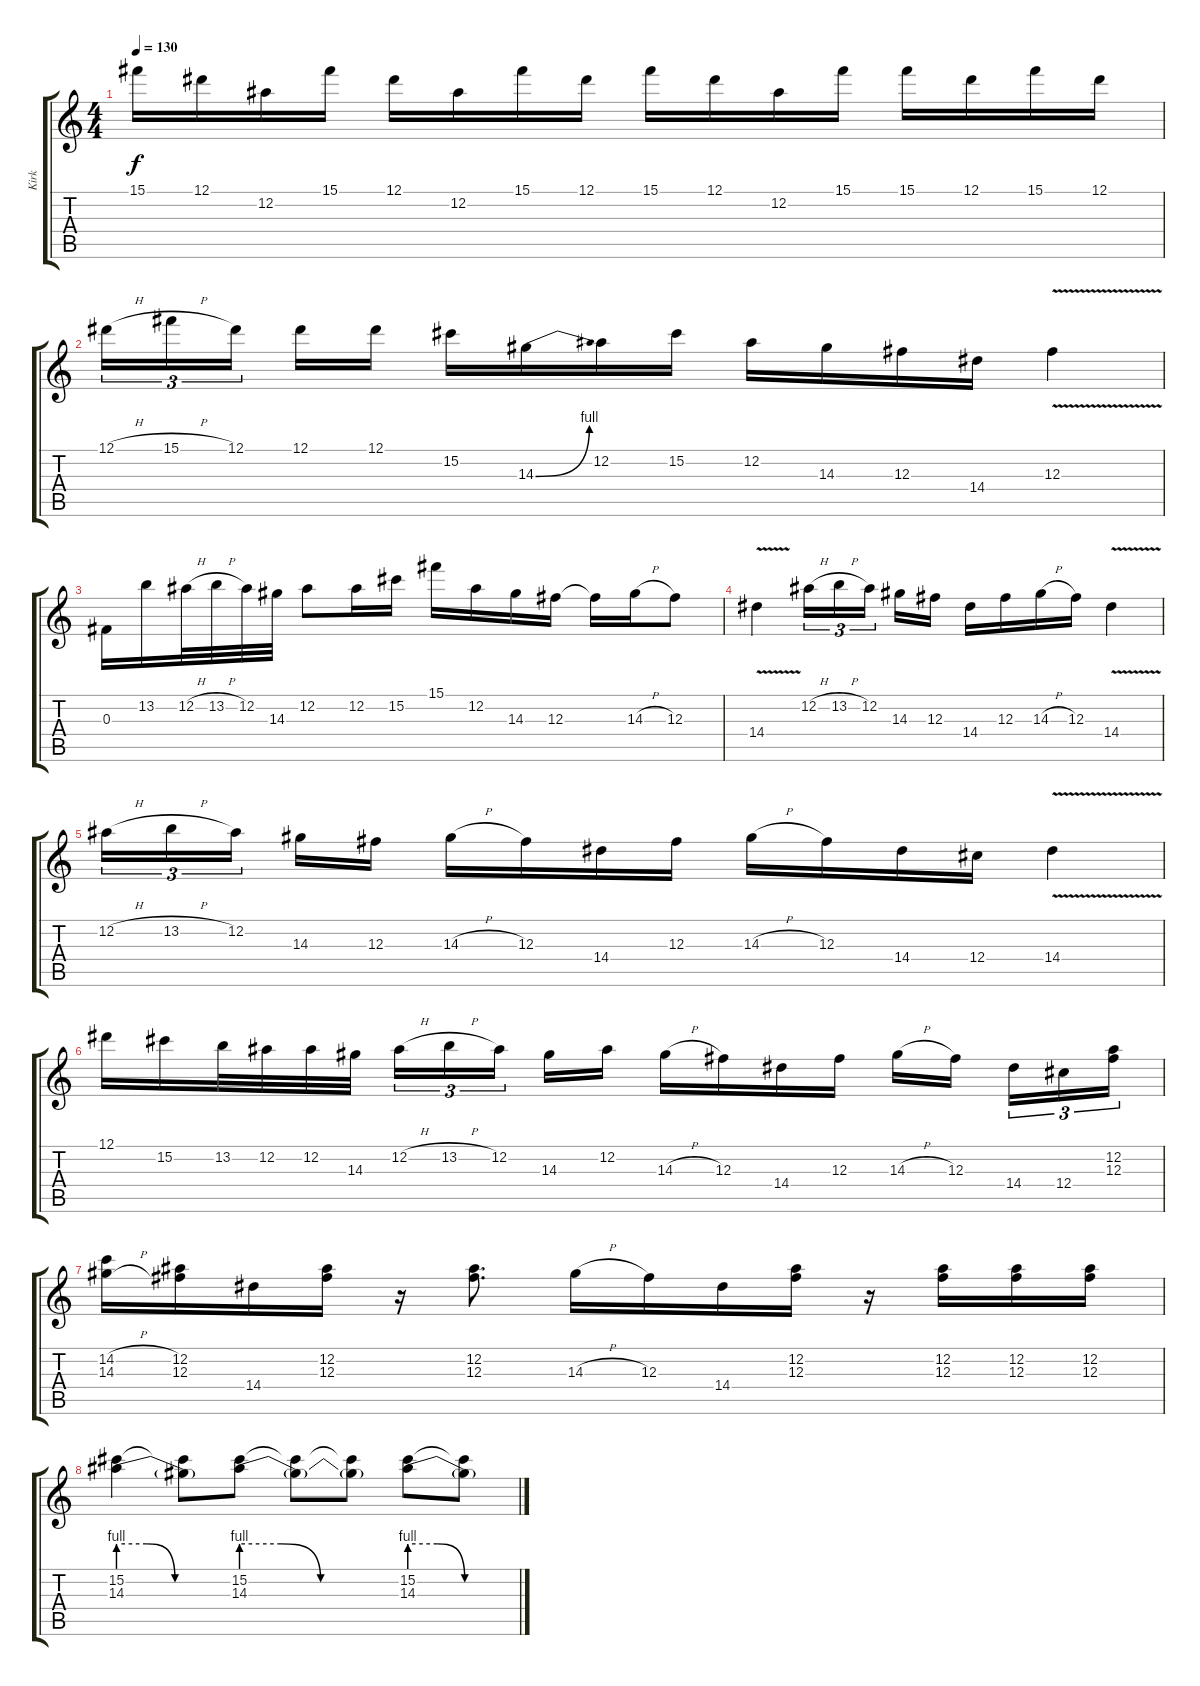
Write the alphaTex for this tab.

\track ("Kirk" "Kirk") {instrument electricguitarclean}
\staff {score tabs}
\tuning (Eb4 Bb3 Gb3 Db3 Ab2 Eb2) {hide}
\ts (4 4)
\tempo 130
\clef g2
\ks c
15.1.16{dy f} 12.1.16 12.2.16 15.1.16 12.1.16 12.2.16 15.1.16 12.1.16 15.1.16 12.1.16 12.2.16 15.1.16 15.1.16 12.1.16 15.1.16 12.1.16 |
12.1{h}.16{tu (3 2)} 15.1{h}.16{tu (3 2)} 12.1.16{tu (3 2) beam splitsecondary} 12.1.16 12.1.16 15.2.16 14.3{be (bend 0 0 60 4)}.16 12.2.16 15.2.16 12.2.16 14.3.16 12.3.16 14.4.16 12.3{v}.4 |
0.3.16 13.2.16 12.2{h}.32 13.2{h}.32 12.2.32 14.3.32 12.2.8 12.2.16 15.2.16 15.1.16 12.2.16 14.3.16 12.3.16 12.3{t}.16 14.3{h}.16 12.3.8 |
14.4{v}.4 12.2{h}.16{tu (3 2)} 13.2{h}.16{tu (3 2)} 12.2.16{tu (3 2) beam splitsecondary} 14.3.16 12.3.16 14.4.16 12.3.16 14.3{h}.16 12.3.16 14.4{v}.4 |
12.2{h}.16{tu (3 2)} 13.2{h}.16{tu (3 2)} 12.2.16{tu (3 2) beam splitsecondary} 14.3.16 12.3.16 14.3{h}.16 12.3.16 14.4.16 12.3.16 14.3{h}.16 12.3.16 14.4.16 12.4.16 14.4{v}.4 |
12.1.16 15.2.16 13.2.32 12.2.32 12.2.32 14.3.32 12.2{h}.16{tu (3 2)} 13.2{h}.16{tu (3 2)} 12.2.16{tu (3 2) beam splitsecondary} 14.3.16 12.2.16 14.3{h}.16 12.3.16 14.4.16 12.3.16 14.3{h}.16 12.3.16{beam splitsecondary} 14.4.16{tu (3 2)} 12.4.16{tu (3 2)} (12.2 12.3).16{tu (3 2)} |
(14.2{h} 14.3{h}).16 (12.2 12.3).16 14.4.16 (12.2 12.3).16 r.16 (12.2 12.3).8{d} 14.3{h}.16 12.3.16 14.4.16 (12.2 12.3).16 r.16 (12.2 12.3).16 (12.2 12.3).16 (12.2 12.3).16 |
(15.2 14.3{be (custom 0 4 15 4 30 0 60 0)}).4 (15.2{t} 14.3{t}).8 (15.2 14.3{be (custom 0 4 15 4 30 0 60 0)}).8 (15.2{t} 14.3{t}).8 (15.2{t} 14.3{t}).8 (15.2 14.3{be (custom 0 4 15 4 30 0 60 0)}).8 (15.2{t} 14.3{t}).8
